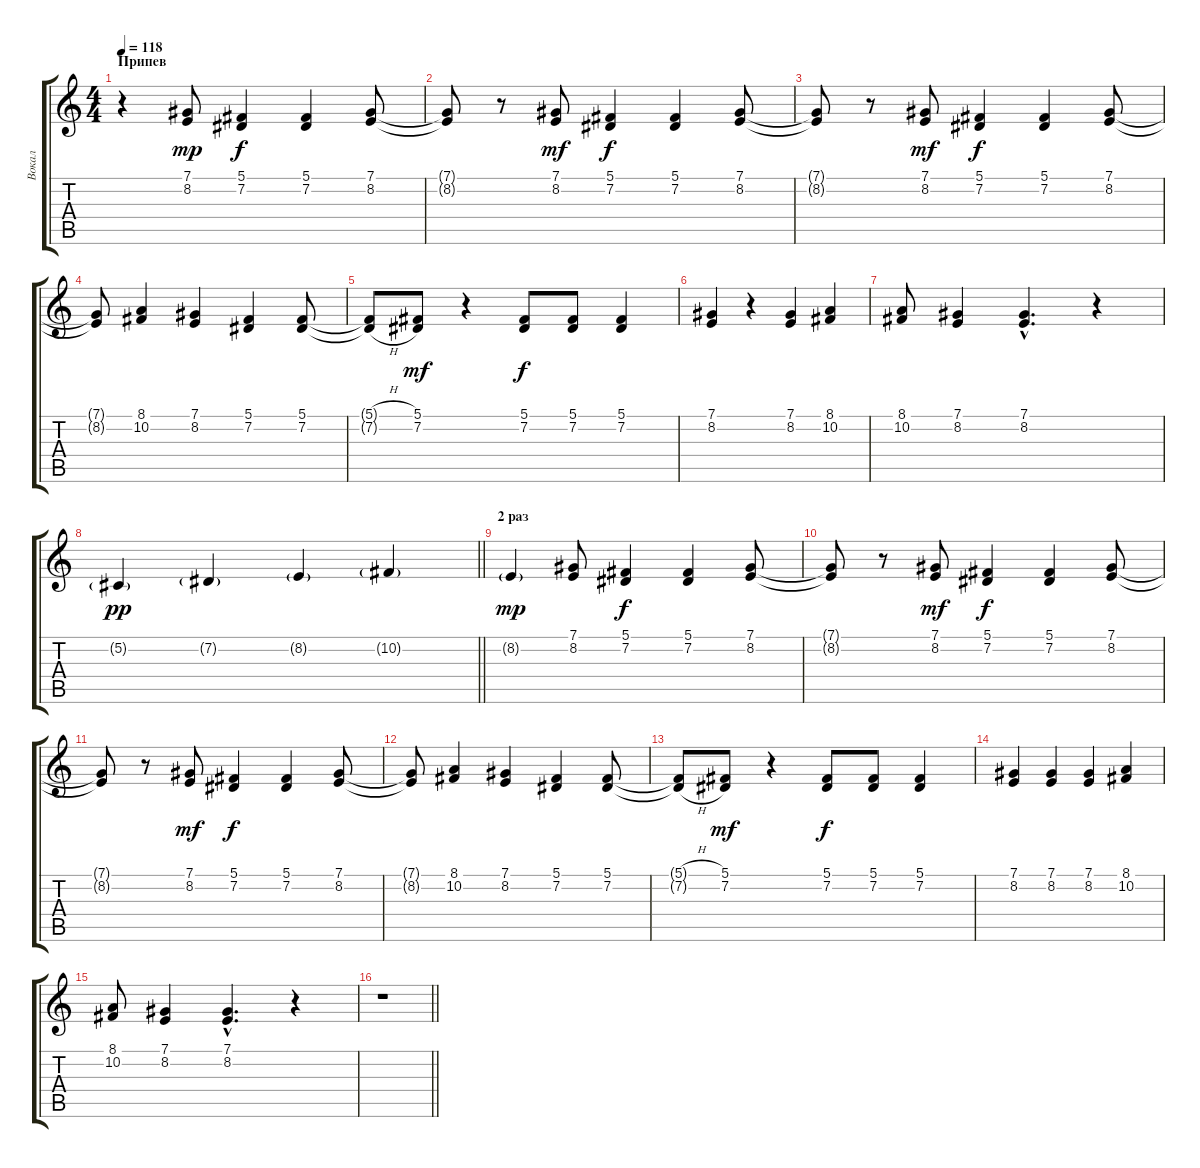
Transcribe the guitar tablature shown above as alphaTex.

\track ("Вокал" "Вокал") {instrument violin}
\staff {score tabs}
\tuning (Db4 Ab3 E3 B2 Gb2 B1) {hide}
\ts (4 4)
\section ("" "Припев")
\tempo 118
\clef g2
\ks c
r.4{dy f} (7.1 8.2).8{dy mp} (5.1 7.2).4{dy f} (5.1 7.2).4 (7.1 8.2).8 |
(7.1{t} 8.2{t}).8 r.8 (7.1 8.2).8{dy mf} (5.1 7.2).4{dy f} (5.1 7.2).4 (7.1 8.2).8 |
(7.1{t} 8.2{t}).8 r.8 (7.1 8.2).8{dy mf} (5.1 7.2).4{dy f} (5.1 7.2).4 (7.1 8.2).8 |
(7.1{t} 8.2{t}).8 (8.1 10.2).4 (7.1 8.2).4 (5.1 7.2).4 (5.1 7.2).8 |
(5.1{h t} 7.2{h t}).8 (5.1 7.2).8{dy mf} r.4 (5.1 7.2).8{dy f} (5.1 7.2).8 (5.1 7.2).4 |
(7.1 8.2).4 r.4 (7.1 8.2).4 (8.1 10.2).4 |
(8.1 10.2).8 (7.1 8.2).4 (7.1{hac} 8.2{hac}).4{d} r.4 |
\barLineRight lightlight
5.2{g}.4{dy pp} 7.2{g}.4 8.2{g}.4 10.2{g}.4 |
\section ("" "2 раз")
8.2{g}.4{dy mp} (7.1 8.2).8 (5.1 7.2).4{dy f} (5.1 7.2).4 (7.1 8.2).8 |
(7.1{t} 8.2{t}).8 r.8 (7.1 8.2).8{dy mf} (5.1 7.2).4{dy f} (5.1 7.2).4 (7.1 8.2).8 |
(7.1{t} 8.2{t}).8 r.8 (7.1 8.2).8{dy mf} (5.1 7.2).4{dy f} (5.1 7.2).4 (7.1 8.2).8 |
(7.1{t} 8.2{t}).8 (8.1 10.2).4 (7.1 8.2).4 (5.1 7.2).4 (5.1 7.2).8 |
(5.1{h t} 7.2{h t}).8 (5.1 7.2).8{dy mf} r.4 (5.1 7.2).8{dy f} (5.1 7.2).8 (5.1 7.2).4 |
(7.1 8.2).4 (7.1 8.2).4 (7.1 8.2).4 (8.1 10.2).4 |
(8.1 10.2).8 (7.1 8.2).4 (7.1{hac} 8.2{hac}).4{d} r.4 |
\barLineRight lightlight
r.1
